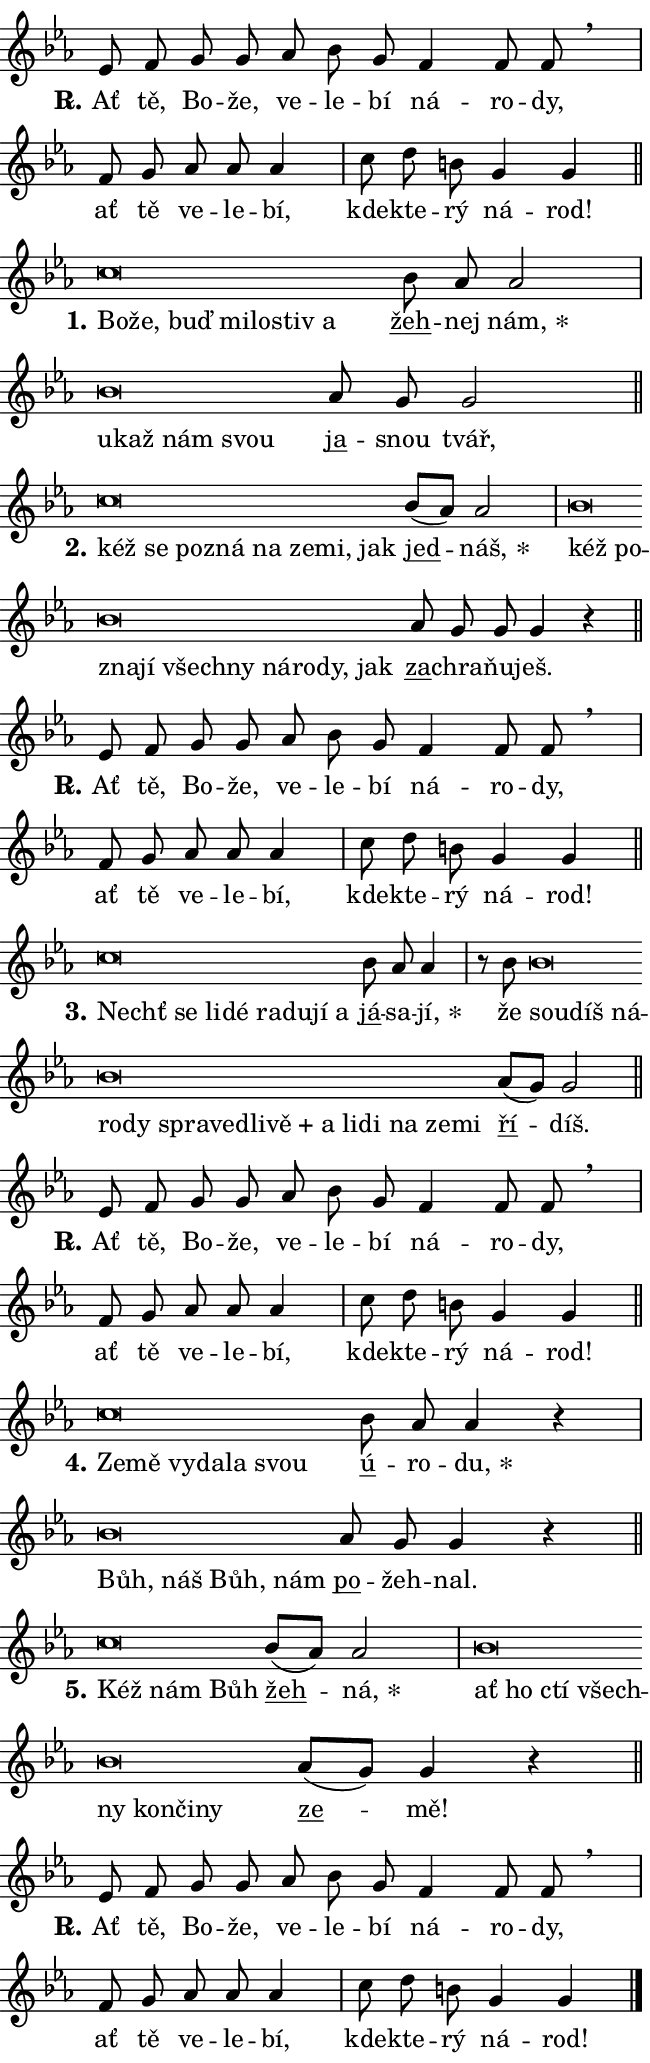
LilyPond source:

\version "2.24.0"
\header { tagline = "" }
\paper {
  indent = 0\cm
  top-margin = 0\cm
  right-margin = 0.13\cm % to fit lyric hyphens
  bottom-margin = 0\cm
  left-margin = 0\cm
  paper-width = 11\cm
  page-breaking = #ly:one-page-breaking
  system-system-spacing.basic-distance = #11
  score-system-spacing.basic-distance = #11
  ragged-last = ##f
}


%% Author: Thomas Morley
%% https://lists.gnu.org/archive/html/lilypond-user/2020-05/msg00002.html
#(define (line-position grob)
"Returns position of @var[grob} in current system:
   @code{'start}, if at first time-step
   @code{'end}, if at last time-step
   @code{'middle} otherwise
"
  (let* ((col (ly:item-get-column grob))
         (ln (ly:grob-object col 'left-neighbor))
         (rn (ly:grob-object col 'right-neighbor))
         (col-to-check-left (if (ly:grob? ln) ln col))
         (col-to-check-right (if (ly:grob? rn) rn col))
         (break-dir-left
           (and
             (ly:grob-property col-to-check-left 'non-musical #f)
             (ly:item-break-dir col-to-check-left)))
         (break-dir-right
           (and
             (ly:grob-property col-to-check-right 'non-musical #f)
             (ly:item-break-dir col-to-check-right))))
        (cond ((eqv? 1 break-dir-left) 'start)
              ((eqv? -1 break-dir-right) 'end)
              (else 'middle))))

#(define (tranparent-at-line-position vctor)
  (lambda (grob)
  "Relying on @code{line-position} select the relevant enry from @var{vctor}.
Used to determine transparency,"
    (case (line-position grob)
      ((end) (not (vector-ref vctor 0)))
      ((middle) (not (vector-ref vctor 1)))
      ((start) (not (vector-ref vctor 2))))))

noteHeadBreakVisibility =
#(define-music-function (break-visibility)(vector?)
"Makes @code{NoteHead}s transparent relying on @var{break-visibility}"
#{
  \override NoteHead.transparent =
    #(tranparent-at-line-position break-visibility)
#})

#(define delete-ledgers-for-transparent-note-heads
  (lambda (grob)
    "Reads whether a @code{NoteHead} is transparent.
If so this @code{NoteHead} is removed from @code{'note-heads} from
@var{grob}, which is supposed to be @code{LedgerLineSpanner}.
As a result ledgers are not printed for this @code{NoteHead}"
    (let* ((nhds-array (ly:grob-object grob 'note-heads))
           (nhds-list
             (if (ly:grob-array? nhds-array)
                 (ly:grob-array->list nhds-array)
                 '()))
           ;; Relies on the transparent-property being done before
           ;; Staff.LedgerLineSpanner.after-line-breaking is executed.
           ;; This is fragile ...
           (to-keep
             (remove
               (lambda (nhd)
                 (ly:grob-property nhd 'transparent #f))
               nhds-list)))
      ;; TODO find a better method to iterate over grob-arrays, similiar
      ;; to filter/remove etc for lists
      ;; For now rebuilt from scratch
      (set! (ly:grob-object grob 'note-heads)  '())
      (for-each
        (lambda (nhd)
          (ly:pointer-group-interface::add-grob grob 'note-heads nhd))
        to-keep))))

squashNotes = {
  \override NoteHead.X-extent = #'(-0.2 . 0.2)
  \override NoteHead.Y-extent = #'(-0.75 . 0)
  \override NoteHead.stencil =
    #(lambda (grob)
       (let ((pos (ly:grob-property grob 'staff-position)))
         (begin
           (if (< pos -7) (display "ERROR: Lower brevis then expected\n") (display ""))
           (if (<= pos -6) ly:text-interface::print ly:note-head::print))))
}
unSquashNotes = {
  \revert NoteHead.X-extent
  \revert NoteHead.Y-extent
  \revert NoteHead.stencil
}

hideNotes = \noteHeadBreakVisibility #begin-of-line-visible
unHideNotes = \noteHeadBreakVisibility #all-visible

% work-around for resetting accidentals
% https://lilypond.org/doc/v2.23/Documentation/notation/displaying-rhythms#unmetered-music
cadenzaMeasure = {
  \cadenzaOff
  \partial 1024 s1024
  \cadenzaOn
}

#(define-markup-command (accent layout props text) (markup?)
  "Underline accented syllable"
  (interpret-markup layout props
    #{\markup \override #'(offset . 4.3) \underline { #text }#}))

responsum = \markup \concat {
  "R" \hspace #-1.05 \path #0.1 #'((moveto 0 0.07) (lineto 0.9 0.8)) \hspace #0.05 "."
}

spaceSize = #0.6828661417322834 % exact space size for TeX Gyre Schola

\layout {
  \context {
    \Staff
    \remove "Time_signature_engraver"
    \override LedgerLineSpanner.after-line-breaking = #delete-ledgers-for-transparent-note-heads
  }
  \context {
    \Lyrics {
      \override LyricSpace.minimum-distance = \spaceSize
      \override LyricText.font-name = #"TeX Gyre Schola"
      \override LyricText.font-size = 1
      \override StanzaNumber.font-name = #"TeX Gyre Schola Bold"
      \override StanzaNumber.font-size = 1
    }
  }
  \context {
    \Score 
    \override NoteHead.text =
      #(lambda (grob) 
        (let ((pos (ly:grob-property grob 'staff-position)))
          #{\markup {
            \combine
              \halign #-0.55 \raise #(if (= pos -6) 0 0.5) \override #'(thickness . 2) \draw-line #'(3.2 . 0)
              \musicglyph "noteheads.sM1"
          }#}))
  }
}

% magnetic-lyrics.ily
%
%   written by
%     Jean Abou Samra <jean@abou-samra.fr>
%     Werner Lemberg <wl@gnu.org>
%
%   adapted by
%     Jiri Hon <jiri.hon@gmail.com>
%
% Version 2022-Apr-15

% https://www.mail-archive.com/lilypond-user@gnu.org/msg149350.html

#(define (Left_hyphen_pointer_engraver context)
   "Collect syllable-hyphen-syllable occurrences in lyrics and store
them in properties.  This engraver only looks to the left.  For
example, if the lyrics input is @code{foo -- bar}, it does the
following.

@itemize @bullet
@item
Set the @code{text} property of the @code{LyricHyphen} grob between
@q{foo} and @q{bar} to @code{foo}.

@item
Set the @code{left-hyphen} property of the @code{LyricText} grob with
text @q{foo} to the @code{LyricHyphen} grob between @q{foo} and
@q{bar}.
@end itemize

Use this auxiliary engraver in combination with the
@code{lyric-@/text::@/apply-@/magnetic-@/offset!} hook."
   (let ((hyphen #f)
         (text #f))
     (make-engraver
      (acknowledgers
       ((lyric-syllable-interface engraver grob source-engraver)
        (set! text grob)))
      (end-acknowledgers
       ((lyric-hyphen-interface engraver grob source-engraver)
        ;(when (not (grob::has-interface grob 'lyric-space-interface))
          (set! hyphen grob)));)
      ((stop-translation-timestep engraver)
       (when (and text hyphen)
         (ly:grob-set-object! text 'left-hyphen hyphen))
       (set! text #f)
       (set! hyphen #f)))))

#(define (lyric-text::apply-magnetic-offset! grob)
   "If the space between two syllables is less than the value in
property @code{LyricText@/.details@/.squash-threshold}, move the right
syllable to the left so that it gets concatenated with the left
syllable.

Use this function as a hook for
@code{LyricText@/.after-@/line-@/breaking} if the
@code{Left_@/hyphen_@/pointer_@/engraver} is active."
   (let ((hyphen (ly:grob-object grob 'left-hyphen #f)))
     (when hyphen
       (let ((left-text (ly:spanner-bound hyphen LEFT)))
         (when (grob::has-interface left-text 'lyric-syllable-interface)
           (let* ((common (ly:grob-common-refpoint grob left-text X))
                  (this-x-ext (ly:grob-extent grob common X))
                  (left-x-ext
                   (begin
                     ;; Trigger magnetism for left-text.
                     (ly:grob-property left-text 'after-line-breaking)
                     (ly:grob-extent left-text common X)))
                  ;; `delta` is the gap width between two syllables.
                  (delta (- (interval-start this-x-ext)
                            (interval-end left-x-ext)))
                  (details (ly:grob-property grob 'details))
                  (threshold (assoc-get 'squash-threshold details 0.2)))
             (when (< delta threshold)
               (let* (;; We have to manipulate the input text so that
                      ;; ligatures crossing syllable boundaries are not
                      ;; disabled.  For languages based on the Latin
                      ;; script this is essentially a beautification.
                      ;; However, for non-Western scripts it can be a
                      ;; necessity.
                      (lt (ly:grob-property left-text 'text))
                      (rt (ly:grob-property grob 'text))
                      (is-space (grob::has-interface hyphen 'lyric-space-interface))
                      (space (if is-space " " ""))
                      (extra-delta (if is-space spaceSize 0))
                      ;; Append new syllable.
                      (ltrt-space (if (and (string? lt) (string? rt))
                                (string-append lt space rt)
                                (make-concat-markup (list lt space rt))))
                      ;; Right-align `ltrt` to the right side.
                      (ltrt-space-markup (grob-interpret-markup
                               grob
                               (make-translate-markup
                                (cons (interval-length this-x-ext) 0)
                                (make-right-align-markup ltrt-space)))))
                 (begin
                   ;; Don't print `left-text`.
                   (ly:grob-set-property! left-text 'stencil #f)
                   ;; Set text and stencil (which holds all collected
                   ;; syllables so far) and shift it to the left.
                   (ly:grob-set-property! grob 'text ltrt-space)
                   (ly:grob-set-property! grob 'stencil ltrt-space-markup)
                   (ly:grob-translate-axis! grob (- (- delta extra-delta)) X))))))))))


#(define (lyric-hyphen::displace-bounds-first grob)
   ;; Make very sure this callback isn't triggered too early.
   (let ((left (ly:spanner-bound grob LEFT))
         (right (ly:spanner-bound grob RIGHT)))
     (ly:grob-property left 'after-line-breaking)
     (ly:grob-property right 'after-line-breaking)
     (ly:lyric-hyphen::print grob)))

squashThreshold = #0.4

\layout {
  \context {
    \Lyrics
    \consists #Left_hyphen_pointer_engraver
    \override LyricText.after-line-breaking =
      #lyric-text::apply-magnetic-offset!
    \override LyricHyphen.stencil = #lyric-hyphen::displace-bounds-first
    \override LyricText.details.squash-threshold = \squashThreshold
    \override LyricHyphen.minimum-distance = 0
    \override LyricHyphen.minimum-length = \squashThreshold
  }
}

squashText = \override LyricText.details.squash-threshold = 9999
unSquashText = \override LyricText.details.squash-threshold = \squashThreshold

leftText = \override LyricText.self-alignment-X = #LEFT
unLeftText = \revert LyricText.self-alignment-X

starOffset = #(lambda (grob) 
                (let ((x_offset (ly:self-alignment-interface::aligned-on-x-parent grob)))
                  (if (= x_offset 0) 0 (+ x_offset 1.2))))

star = #(define-music-function (syllable)(string?)
"Append star separator at the end of a syllable"
#{
  \once \override LyricText.X-offset = #starOffset
  \lyricmode { \markup {
    #syllable
    \override #'((font-name . "TeX Gyre Schola Bold")) \hspace #0.2 \lower #0.65 \larger "*"
  } }
#})

starAccent = #(define-music-function (syllable)(string?)
"Append star separator at the end of a syllable and make accent"
#{
  \once \override LyricText.X-offset = #starOffset
  \lyricmode { \markup {
    \accent #syllable
    \override #'((font-name . "TeX Gyre Schola Bold")) \hspace #0.2 \lower #0.65 \larger "*"
  } }
#})

breath = #(define-music-function (syllable)(string?)
"Append breathing indicator at the end of a syllable"
#{
  \lyricmode { \markup { #syllable "+" } }
#})

optionalBreath = #(define-music-function (syllable)(string?)
"Append optional breathing indicator at the end of a syllable"
#{
  \lyricmode { \markup { #syllable "(+)" } }
#})


\score {
    <<
        \new Voice = "melody" { \cadenzaOn \key es \major \relative { es'8 f g g as bes g \bar "" f4 f8 f \breathe \cadenzaMeasure \bar "|" f g as as as4 \cadenzaMeasure \bar "|" c8 d b g4 g \cadenzaMeasure \bar "||" \break } }
        \new Lyrics \lyricsto "melody" { \lyricmode { \set stanza = \responsum
Ať tě, Bo -- že, ve -- le -- bí ná -- ro -- dy, ať tě ve -- le -- bí, kde -- kte -- rý ná -- rod! } }
    >>
    \layout {}
}

\score {
    <<
        \new Voice = "melody" { \cadenzaOn \key es \major \relative { \squashNotes c''\breve*1/16 \hideNotes \breve*1/16 \bar "" \breve*1/16 \bar "" \breve*1/16 \bar "" \breve*1/16 \bar "" \breve*1/16 \breve*1/16 \bar "" \unHideNotes \unSquashNotes \bar "" bes8 as as2 \cadenzaMeasure \bar "|" \squashNotes bes\breve*1/16 \hideNotes \breve*1/16 \bar "" \breve*1/16 \breve*1/16 \bar "" \unHideNotes \unSquashNotes \bar "" as8 g g2 \cadenzaMeasure \bar "||" \break } }
        \new Lyrics \lyricsto "melody" { \lyricmode { \set stanza = "1."
\leftText Bo -- \squashText že, buď mi -- lo -- stiv a \unLeftText \unSquashText \markup \accent žeh -- nej \star nám, \leftText u -- \squashText kaž nám svou \unLeftText \unSquashText \markup \accent ja -- snou tvář, } }
    >>
    \layout {}
}

\score {
    <<
        \new Voice = "melody" { \cadenzaOn \key es \major \relative { \squashNotes c''\breve*1/16 \hideNotes \breve*1/16 \bar "" \breve*1/16 \bar "" \breve*1/16 \bar "" \breve*1/16 \bar "" \breve*1/16 \bar "" \breve*1/16 \breve*1/16 \bar "" \unHideNotes \unSquashNotes \bar "" bes8[( as)] as2 \cadenzaMeasure \bar "|" \squashNotes bes\breve*1/16 \hideNotes \breve*1/16 \bar "" \breve*1/16 \bar "" \breve*1/16 \bar "" \breve*1/16 \bar "" \breve*1/16 \bar "" \breve*1/16 \bar "" \breve*1/16 \bar "" \breve*1/16 \breve*1/16 \bar "" \unHideNotes \unSquashNotes \bar "" as8 g g g4 r \cadenzaMeasure \bar "||" \break } }
        \new Lyrics \lyricsto "melody" { \lyricmode { \set stanza = "2."
\leftText kéž \squashText se po -- zná na ze -- mi, jak \unLeftText \unSquashText \markup \accent jed -- \star náš, \leftText kéž \squashText po -- zna -- jí všech -- ny ná -- ro -- dy, jak \unLeftText \unSquashText \markup \accent za -- chra -- ňu -- ješ. } }
    >>
    \layout {}
}

\score {
    <<
        \new Voice = "melody" { \cadenzaOn \key es \major \relative { es'8 f g g as bes g \bar "" f4 f8 f \breathe \cadenzaMeasure \bar "|" f g as as as4 \cadenzaMeasure \bar "|" c8 d b g4 g \cadenzaMeasure \bar "||" \break } }
        \new Lyrics \lyricsto "melody" { \lyricmode { \set stanza = \responsum
Ať tě, Bo -- že, ve -- le -- bí ná -- ro -- dy, ať tě ve -- le -- bí, kde -- kte -- rý ná -- rod! } }
    >>
    \layout {}
}

\score {
    <<
        \new Voice = "melody" { \cadenzaOn \key es \major \relative { \squashNotes c''\breve*1/16 \hideNotes \breve*1/16 \bar "" \breve*1/16 \bar "" \breve*1/16 \bar "" \breve*1/16 \bar "" \breve*1/16 \bar "" \breve*1/16 \breve*1/16 \bar "" \unHideNotes \unSquashNotes \bar "" bes8 as as4 \cadenzaMeasure \bar "|" r8 bes \squashNotes bes\breve*1/16 \hideNotes \breve*1/16 \bar "" \breve*1/16 \bar "" \breve*1/16 \bar "" \breve*1/16 \bar "" \breve*1/16 \bar "" \breve*1/16 \bar "" \breve*1/16 \bar "" \breve*1/16 \bar "" \breve*1/16 \bar "" \breve*1/16 \bar "" \breve*1/16 \bar "" \breve*1/16 \bar "" \breve*1/16 \breve*1/16 \bar "" \unHideNotes \unSquashNotes \bar "" as8[( g)] g2 \cadenzaMeasure \bar "||" \break } }
        \new Lyrics \lyricsto "melody" { \lyricmode { \set stanza = "3."
\leftText Nechť \squashText se li -- dé ra -- du -- jí a \unLeftText \unSquashText \markup \accent já -- sa -- \star jí, že \leftText sou -- \squashText díš ná -- ro -- dy spra -- ve -- dli -- \breath "vě" a li -- di na ze -- mi \unLeftText \unSquashText \markup \accent ří -- díš. } }
    >>
    \layout {}
}

\score {
    <<
        \new Voice = "melody" { \cadenzaOn \key es \major \relative { es'8 f g g as bes g \bar "" f4 f8 f \breathe \cadenzaMeasure \bar "|" f g as as as4 \cadenzaMeasure \bar "|" c8 d b g4 g \cadenzaMeasure \bar "||" \break } }
        \new Lyrics \lyricsto "melody" { \lyricmode { \set stanza = \responsum
Ať tě, Bo -- že, ve -- le -- bí ná -- ro -- dy, ať tě ve -- le -- bí, kde -- kte -- rý ná -- rod! } }
    >>
    \layout {}
}

\score {
    <<
        \new Voice = "melody" { \cadenzaOn \key es \major \relative { \squashNotes c''\breve*1/16 \hideNotes \breve*1/16 \bar "" \breve*1/16 \bar "" \breve*1/16 \bar "" \breve*1/16 \breve*1/16 \bar "" \unHideNotes \unSquashNotes \bar "" bes8 as as4 r \cadenzaMeasure \bar "|" \squashNotes bes\breve*1/16 \hideNotes \breve*1/16 \bar "" \breve*1/16 \breve*1/16 \bar "" \unHideNotes \unSquashNotes \bar "" as8 g g4 r \cadenzaMeasure \bar "||" \break } }
        \new Lyrics \lyricsto "melody" { \lyricmode { \set stanza = "4."
\leftText Ze -- \squashText mě vy -- da -- la svou \unLeftText \unSquashText \markup \accent ú -- ro -- \star du, \leftText Bůh, \squashText náš Bůh, nám \unLeftText \unSquashText \markup \accent po -- žeh -- nal. } }
    >>
    \layout {}
}

\score {
    <<
        \new Voice = "melody" { \cadenzaOn \key es \major \relative { \squashNotes c''\breve*1/16 \hideNotes \breve*1/16 \breve*1/16 \bar "" \unHideNotes \unSquashNotes \bar "" bes8[( as)] as2 \cadenzaMeasure \bar "|" \squashNotes bes\breve*1/16 \hideNotes \breve*1/16 \bar "" \breve*1/16 \bar "" \breve*1/16 \bar "" \breve*1/16 \bar "" \breve*1/16 \bar "" \breve*1/16 \breve*1/16 \bar "" \unHideNotes \unSquashNotes \bar "" as8[( g)] g4 r \cadenzaMeasure \bar "||" \break } }
        \new Lyrics \lyricsto "melody" { \lyricmode { \set stanza = "5."
\leftText Kéž \squashText nám Bůh \unLeftText \unSquashText \markup \accent žeh -- \star ná, \leftText ať \squashText ho ctí všech -- ny kon -- či -- ny \unLeftText \unSquashText \markup \accent ze -- mě! } }
    >>
    \layout {}
}

\score {
    <<
        \new Voice = "melody" { \cadenzaOn \key es \major \relative { es'8 f g g as bes g \bar "" f4 f8 f \breathe \cadenzaMeasure \bar "|" f g as as as4 \cadenzaMeasure \bar "|" c8 d b g4 g \cadenzaMeasure \bar "||" \break } \bar "|." }
        \new Lyrics \lyricsto "melody" { \lyricmode { \set stanza = \responsum
Ať tě, Bo -- že, ve -- le -- bí ná -- ro -- dy, ať tě ve -- le -- bí, kde -- kte -- rý ná -- rod! } }
    >>
    \layout {}
}
